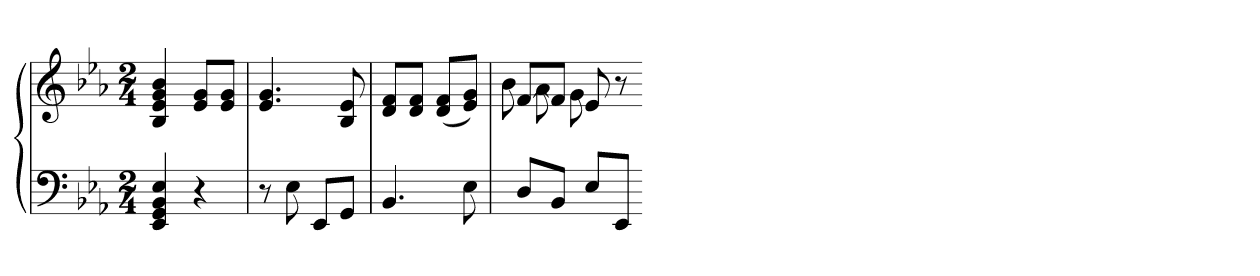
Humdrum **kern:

**kern	**kern
*part1	*part1
*staff2	*staff1
*clefF4	*clefG2
*k[b-e-a-]	*k[b-e-a-]
*E-:	*E-:
*M2/4	*M2/4
=1	=1
4EE- 4GG 4BB- 4E-	4B- 4e- 4g 4b-
4r	8e- 8gL
.	8e- 8gJ
=2	=2
8r	4.e- 4.g
8E-	.
8EE-L	.
8GGJ	8B- 8e-
=3	=3
4.BB-	8d 8fL
.	8d 8fJ
.	(8d 8fL
8E-	8e- 8gJ)
=4	=4
*	*^
8DL	[8fL	8b-
8BB-J	8fJ]	8a-
8E-L	8e-	8g
8EE-J	8r	8ryy
*	*v	*v
=-	=-
*-	*-
